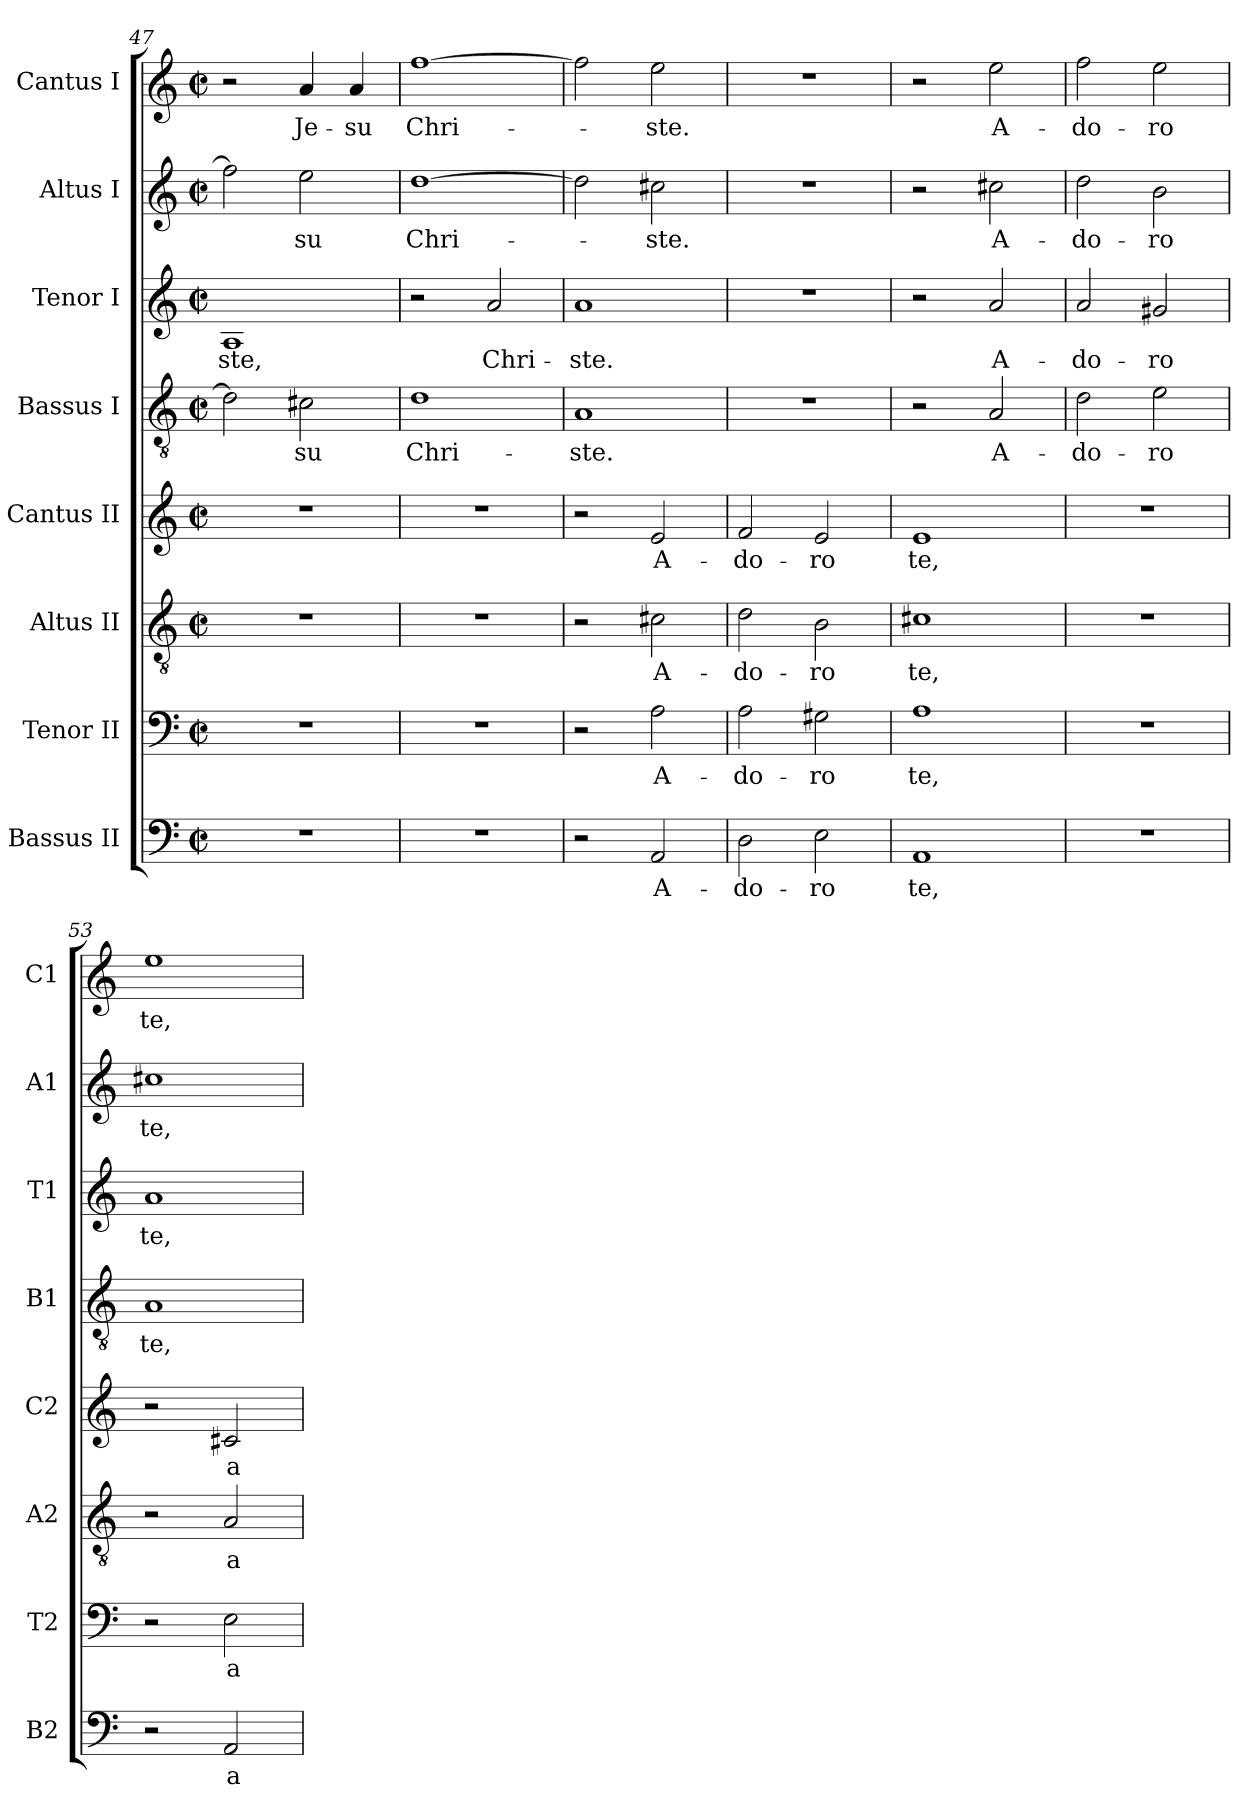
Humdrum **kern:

**kern	**text	**kern	**text	**kern	**text	**kern	**text	**kern	**text	**kern	**text	**kern	**text	**kern	**text
*part8	*part8	*part7	*part7	*part6	*part6	*part5	*part5	*part4	*part4	*part3	*part3	*part2	*part2	*part1	*part1
*staff8	*staff8	*staff7	*staff7	*staff6	*staff6	*staff5	*staff5	*staff4	*staff4	*staff3	*staff3	*staff2	*staff2	*staff1	*staff1
*I"Bassus II	*	*I"Tenor II	*	*I"Altus II	*	*I"Cantus II	*	*I"Bassus I	*	*I"Tenor I	*	*I"Altus I	*	*I"Cantus I	*
*I'B2	*	*I'T2	*	*I'A2	*	*I'C2	*	*I'B1	*	*I'T1	*	*I'A1	*	*I'C1	*
*clefF4	*	*clefF4	*	*clefGv2	*	*clefG2	*	*clefGv2	*	*clefG2	*	*clefG2	*	*clefG2	*
*k[]	*	*k[]	*	*k[]	*	*k[]	*	*k[]	*	*k[]	*	*k[]	*	*k[]	*
*C:	*	*C:	*	*C:	*	*C:	*	*C:	*	*C:	*	*C:	*	*C:	*
*M2/2	*	*M2/2	*	*M2/2	*	*M2/2	*	*M2/2	*	*M2/2	*	*M2/2	*	*M2/2	*
*met(c|)	*	*met(c|)	*	*met(c|)	*	*met(c|)	*	*met(c|)	*	*met(c|)	*	*met(c|)	*	*met(c|)	*
=47	=47	=47	=47	=47	=47	=47	=47	=47	=47	=47	=47	=47	=47	=47	=47
!	!	!	!	!	!	!	!	!	!	!	!LO:LY:b	!	!	!	!
1r	.	1r	.	1r	.	1r	.	2d\]	.	1A	-ste,	2ff\]	.	2r	.
!	!	!	!	!	!	!	!	!	!LO:LY:b	!	!	!	!	!	!
!	!	!	!	!	!	!	!	!	!	!	!	!	!LO:LY:b	!	!
!	!	!	!	!	!	!	!	!	!	!	!	!	!	!	!LO:LY:b
.	.	.	.	.	.	.	.	2c#X\	-su	.	.	2ee\	-su	4a/	Je-
!	!	!	!	!	!	!	!	!	!	!	!	!	!	!	!LO:LY:b
.	.	.	.	.	.	.	.	.	.	.	.	.	.	4a/	-su
!!LO:LB:g=z
=48	=48	=48	=48	=48	=48	=48	=48	=48	=48	=48	=48	=48	=48	=48	=48
!	!	!	!	!	!	!	!	!	!LO:LY:b	!	!	!	!	!	!
!	!	!	!	!	!	!	!	!	!	!	!	!	!LO:LY:b	!	!
!	!	!	!	!	!	!	!	!	!	!	!	!	!	!	!LO:LY:b
1r	.	1r	.	1r	.	1r	.	1d	Chri-	2r	.	[1dd	Chri-	[1ff	Chri-
!	!	!	!	!	!	!	!	!	!	!	!LO:LY:b	!	!	!	!
.	.	.	.	.	.	.	.	.	.	2a/	Chri-	.	.	.	.
=49	=49	=49	=49	=49	=49	=49	=49	=49	=49	=49	=49	=49	=49	=49	=49
!	!	!	!	!	!	!	!	!	!LO:LY:b	!	!	!	!	!	!
!	!	!	!	!	!	!	!	!	!	!	!LO:LY:b	!	!	!	!
2r	.	2r	.	2r	.	2r	.	1A	-ste.	1a	-ste.	2dd\]	.	2ff\]	.
!	!LO:LY:b	!	!	!	!	!	!	!	!	!	!	!	!	!	!
!	!	!	!LO:LY:b	!	!	!	!	!	!	!	!	!	!	!	!
!	!	!	!	!	!LO:LY:b	!	!	!	!	!	!	!	!	!	!
!	!	!	!	!	!	!	!LO:LY:b	!	!	!	!	!	!	!	!
!	!	!	!	!	!	!	!	!	!	!	!	!	!LO:LY:b	!	!
!	!	!	!	!	!	!	!	!	!	!	!	!	!	!	!LO:LY:b
2AA/	A-	2A\	A-	2c#X\	A-	2e/	A-	.	.	.	.	2cc#X\	-ste.	2ee\	-ste.
=50	=50	=50	=50	=50	=50	=50	=50	=50	=50	=50	=50	=50	=50	=50	=50
!	!LO:LY:b	!	!	!	!	!	!	!	!	!	!	!	!	!	!
!	!	!	!LO:LY:b	!	!	!	!	!	!	!	!	!	!	!	!
!	!	!	!	!	!LO:LY:b	!	!	!	!	!	!	!	!	!	!
!	!	!	!	!	!	!	!LO:LY:b	!	!	!	!	!	!	!	!
2D\	-do-	2A\	-do-	2d\	-do-	2f/	-do-	1r	.	1r	.	1r	.	1r	.
!	!LO:LY:b	!	!	!	!	!	!	!	!	!	!	!	!	!	!
!	!	!	!LO:LY:b	!	!	!	!	!	!	!	!	!	!	!	!
!	!	!	!	!	!LO:LY:b	!	!	!	!	!	!	!	!	!	!
!	!	!	!	!	!	!	!LO:LY:b	!	!	!	!	!	!	!	!
2E\	-ro	2G#X\	-ro	2B\	-ro	2e/	-ro	.	.	.	.	.	.	.	.
=51	=51	=51	=51	=51	=51	=51	=51	=51	=51	=51	=51	=51	=51	=51	=51
!	!LO:LY:b	!	!	!	!	!	!	!	!	!	!	!	!	!	!
!	!	!	!LO:LY:b	!	!	!	!	!	!	!	!	!	!	!	!
!	!	!	!	!	!LO:LY:b	!	!	!	!	!	!	!	!	!	!
!	!	!	!	!	!	!	!LO:LY:b	!	!	!	!	!	!	!	!
1AA	te,	1A	te,	1c#X	te,	1e	te,	2r	.	2r	.	2r	.	2r	.
!	!	!	!	!	!	!	!	!	!LO:LY:b	!	!	!	!	!	!
!	!	!	!	!	!	!	!	!	!	!	!LO:LY:b	!	!	!	!
!	!	!	!	!	!	!	!	!	!	!	!	!	!LO:LY:b	!	!
!	!	!	!	!	!	!	!	!	!	!	!	!	!	!	!LO:LY:b
.	.	.	.	.	.	.	.	2A/	A-	2a/	A-	2cc#X\	A-	2ee\	A-
=52	=52	=52	=52	=52	=52	=52	=52	=52	=52	=52	=52	=52	=52	=52	=52
!	!	!	!	!	!	!	!	!	!LO:LY:b	!	!	!	!	!	!
!	!	!	!	!	!	!	!	!	!	!	!LO:LY:b	!	!	!	!
!	!	!	!	!	!	!	!	!	!	!	!	!	!LO:LY:b	!	!
!	!	!	!	!	!	!	!	!	!	!	!	!	!	!	!LO:LY:b
1r	.	1r	.	1r	.	1r	.	2d\	-do-	2a/	-do-	2dd\	-do-	2ff\	-do-
!	!	!	!	!	!	!	!	!	!LO:LY:b	!	!	!	!	!	!
!	!	!	!	!	!	!	!	!	!	!	!LO:LY:b	!	!	!	!
!	!	!	!	!	!	!	!	!	!	!	!	!	!LO:LY:b	!	!
!	!	!	!	!	!	!	!	!	!	!	!	!	!	!	!LO:LY:b
.	.	.	.	.	.	.	.	2e\	-ro	2g#X/	-ro	2b\	-ro	2ee\	-ro
=53	=53	=53	=53	=53	=53	=53	=53	=53	=53	=53	=53	=53	=53	=53	=53
!	!	!	!	!	!	!	!	!	!LO:LY:b	!	!	!	!	!	!
!	!	!	!	!	!	!	!	!	!	!	!LO:LY:b	!	!	!	!
!	!	!	!	!	!	!	!	!	!	!	!	!	!LO:LY:b	!	!
!	!	!	!	!	!	!	!	!	!	!	!	!	!	!	!LO:LY:b
2r	.	2r	.	2r	.	2r	.	1A	te,	1a	te,	1cc#X	te,	1ee	te,
!	!LO:LY:b	!	!	!	!	!	!	!	!	!	!	!	!	!	!
!	!	!	!LO:LY:b	!	!	!	!	!	!	!	!	!	!	!	!
!	!	!	!	!	!LO:LY:b	!	!	!	!	!	!	!	!	!	!
!	!	!	!	!	!	!	!LO:LY:b	!	!	!	!	!	!	!	!
2AA/	a-	2E\	a-	2A/	a-	2c#X/	a-	.	.	.	.	.	.	.	.
=	=	=	=	=	=	=	=	=	=	=	=	=	=	=	=
*-	*-	*-	*-	*-	*-	*-	*-	*-	*-	*-	*-	*-	*-	*-	*-
